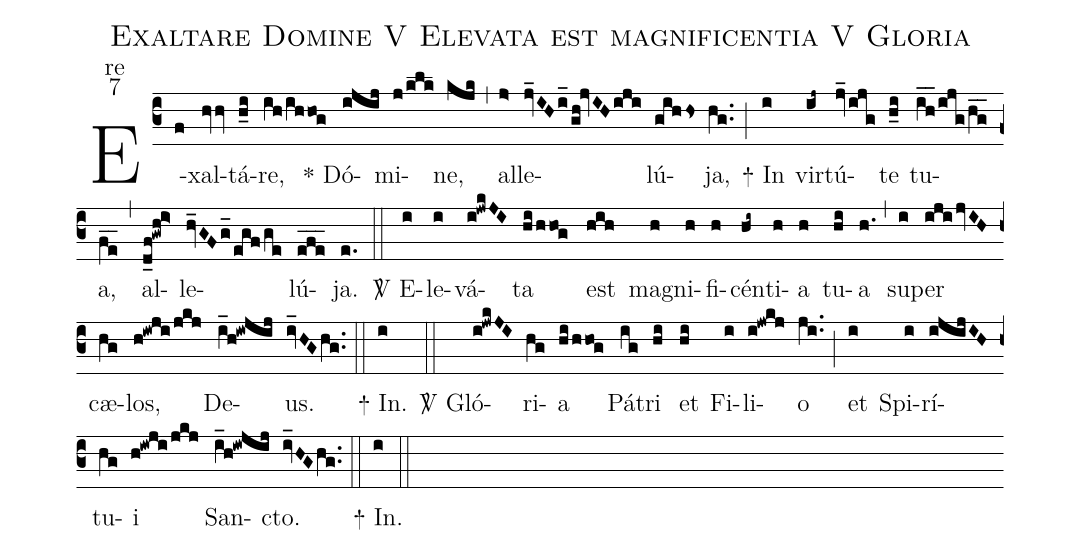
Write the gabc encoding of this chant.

name:Exaltare Domine V Elevata est magnificentia V Gloria;
office-part:re;
mode:7;
%%
(c3)E(f)xal(hvv)tá(h_i)re,(ih/ihhog) <sp>*</sp>
Dó(ijij)mi(j/klk)ne,(kjk) (,)
al(j>)le(jv_IHi_/gh!jvIHiji)lú(gihhs)ja,(hg..) (;)

<sp>+</sp>
In(i) vir(ij~)tú(jv_/ijg)te(h_i) tu(ih__/ijg/hg__)a,(fe__) (,)
al(d_f!gwh!i>)le(hv_GFg_/egf/ge)lú(efe___)ja.(e.) (::)

<sp>V/</sp>
E(i)le(i)vá(i!jwkJI)ta(hi/hhog) est(hih)
ma(h)gni(h)fi(h)cén(hi~)ti(h)a(h) tu(hi)a(h.) (,)
su(i)per(ijijvIH) cæ(hg)los,(h!iwji/jkj)
De(i_h!iwjij)us.(iv_HGhg..) (::)

<sp>+</sp> In.(i) (::)

<sp>V/</sp>
Gló(i!jwkJI)ri(hg)a(hi/hhog)
Pá(ig)tri(hi) et(hi) Fi(i)li(i!jwkj)o(ji..) (;)
et(i) Spi(i)rí(ijijIH)tu(hg)i(h!iwji/jkj)
San(i_h!iwjij)cto.(iv_HGhg..)  (::)

<sp>+</sp> In.(i) (::)
